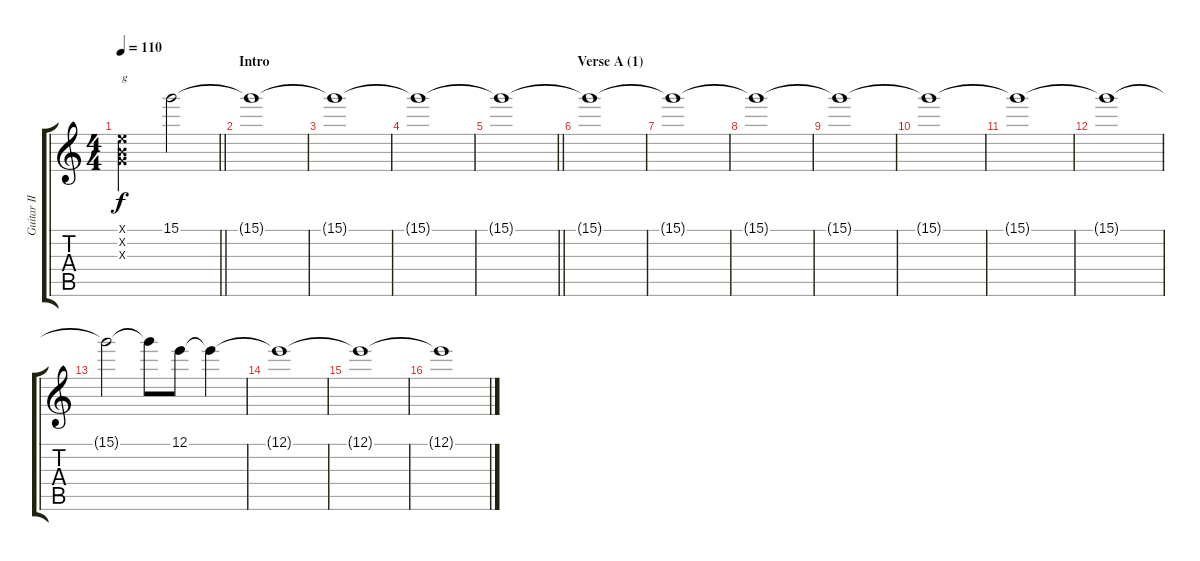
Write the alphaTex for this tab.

\track ("Guitar II" "Guitar II") {instrument distortionguitar}
\staff {score tabs}
\tuning (E4 B3 G3 D3 A2 E2) {hide}
\ts (4 4)
\tempo 110
\clef g2
\barLineRight lightlight
\ks c
(0.1{x} 0.2{x} 0.3{x}).2{txt "g" dy f instrument distortionguitar} 15.1.2 |
\section ("" "Intro")
15.1{t}.1 |
15.1{t}.1 |
15.1{t}.1 |
\barLineRight lightlight
15.1{t}.1 |
\section ("" "Verse A (1)")
15.1{t}.1 |
15.1{t}.1 |
15.1{t}.1 |
15.1{t}.1 |
15.1{t}.1 |
15.1{t}.1 |
15.1{t}.1 |
15.1{t}.2 15.1{t}.8 12.1.8 12.1{t}.4 |
12.1{t}.1 |
12.1{t}.1 |
12.1{t}.1
